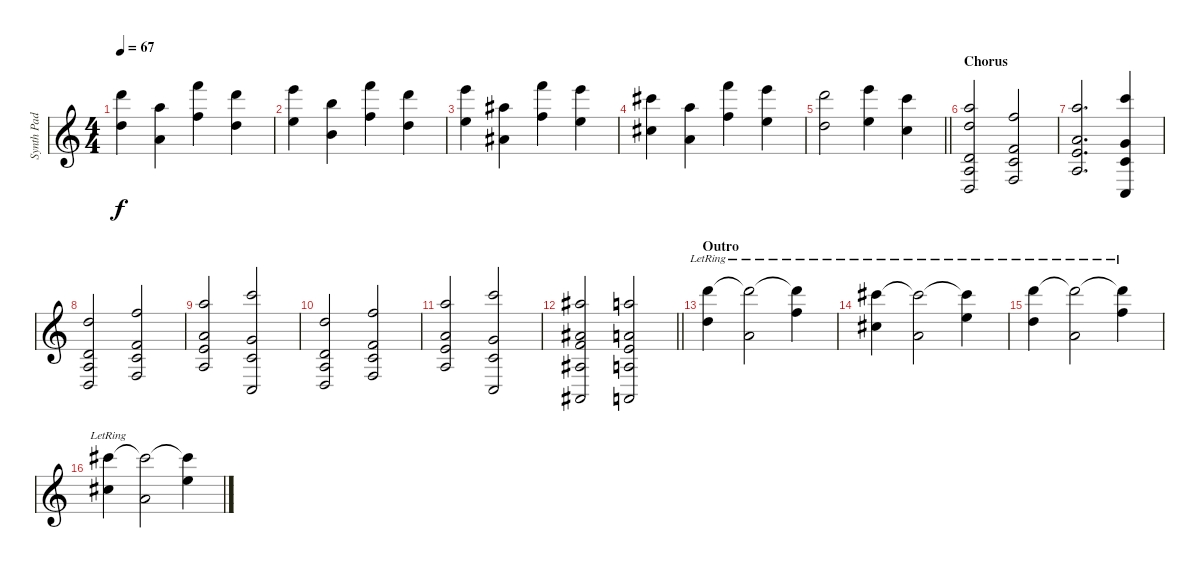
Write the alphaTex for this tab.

\track ("Synth Pad" "Synth Pad") {instrument pad2warm}
\staff {score}
\tuning (E4 B3 G3 D3 A2 D2) {hide}
\ts (4 4)
\tempo 67
\clef g2
\ks c
(10.1 27.2).4{dy f} (5.1 22.2).4 (13.1 30.2).4 (10.1 27.2).4 |
(12.1 29.2).4 (7.1 24.2).4 (13.1 30.2).4 (10.1 27.2).4 |
(12.1 29.2).4 (6.1 23.2).4 (13.1 30.2).4 (12.1 29.2).4 |
(9.1 26.2).4 (5.1 22.2).4 (13.1 30.2).4 (12.1 29.2).4 |
\barLineRight lightlight
(10.1 27.2).2 (12.1 29.2).4 (8.1 25.2).4 |
\section ("" "Chorus")
(17.1 3.2 2.3 0.4 29.5).2 (13.1 1.2 10.3 3.4).2 |
(17.1 5.2 2.3 19.4).2{d} (20.1 1.2 12.3 3.5).4 |
(10.1 3.2 2.3 0.4).2 (13.1 1.2 10.3 3.4).2 |
(17.1 5.2 2.3 19.4).2 (20.1 1.2 12.3 3.5).2 |
(10.1 3.2 2.3 0.4).2 (13.1 1.2 10.3 3.4).2 |
(17.1 5.2 2.3 19.4).2 (20.1 1.2 12.3 3.5).2 |
\barLineRight lightlight
(18.1 11.2 10.3 8.4 8.6).2 (5.1 22.2 9.3 7.4 0.5).2 |
\section ("" "Outro")
(22.1 15.2{lr}).4 (22.1{t} 14.3{lr}).2 (22.1{t} 18.2{lr}).4 |
(21.1 14.2{lr}).4 (21.1{t} 14.3{lr}).2 (21.1{t} 17.2{lr}).4 |
(22.1 15.2{lr}).4 (22.1{t} 14.3{lr}).2 (22.1{t} 18.2{lr}).4 |
(21.1 14.2{lr}).4 (21.1{t} 10.2).2 (21.1{t} 17.2).4
